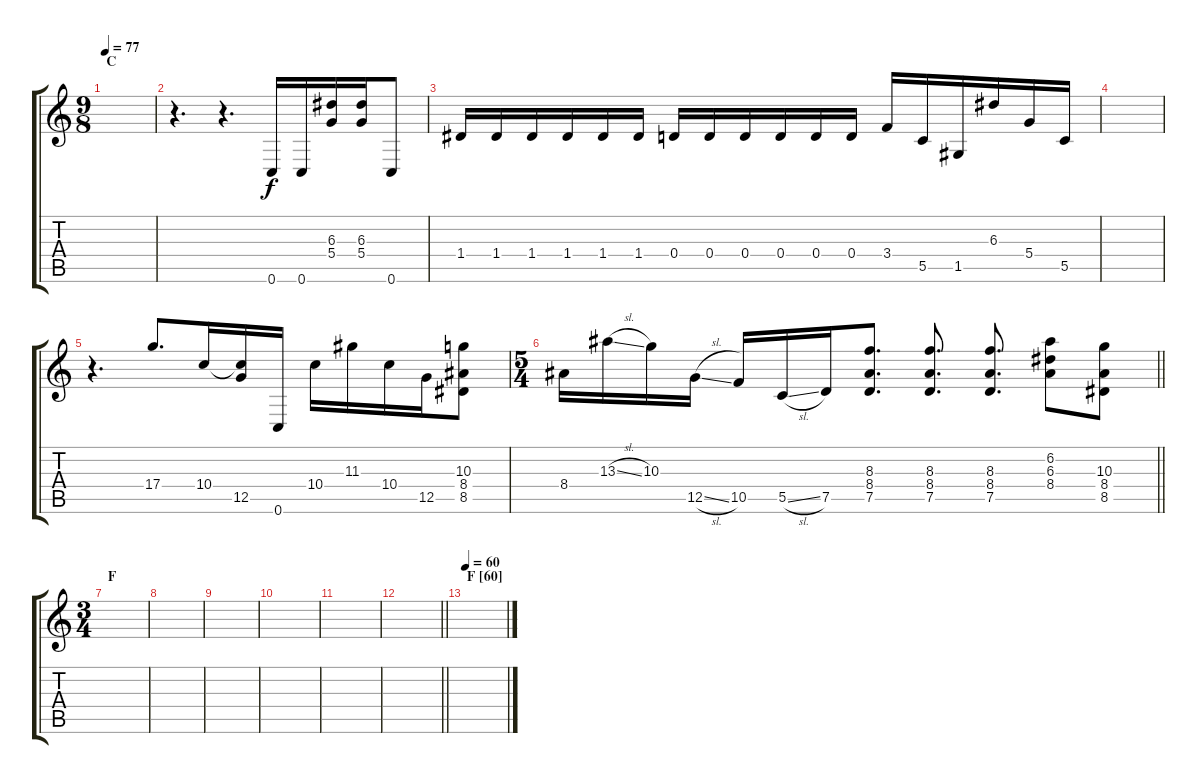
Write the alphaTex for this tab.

\track "" {instrument overdrivenguitar}
\staff {score tabs}
\tuning (G4 E4 A3 D3 G2 C2) {hide}
\ts (9 8)
\section ("" "C")
\tempo 77
\clef g2
\ks c
|
r.4{d} r.4{d} 0.6.16 0.6.16 (6.3 5.4).16 (6.3 5.4).16 0.6.8 |
1.4.16 1.4.16 1.4.16 1.4.16 1.4.16 1.4.16 0.4.16 0.4.16 0.4.16 0.4.16 0.4.16 0.4.16 3.4.16 5.5.16 1.5.16 6.3.16 5.4.16 5.5.16 |
|
r.4{d} 17.4.8{d} 10.4.16 (10.4{t} 12.5).16 0.6.16 10.4.16 11.3.16 10.4.16 12.5.16 (10.3 8.4 8.5).8 |
\ts (5 4)
\barLineRight lightlight
8.4.16 13.3{sl}.16 10.3.16 12.5{sl}.16 10.5.16 5.5{sl}.16 7.5.16 (8.3 8.4 7.5).8{d} (8.3 8.4 7.5).8{d} (8.3 8.4 7.5).8{d} (6.2 6.3 8.4).8 (10.3 8.4 8.5).8 |
\ts (3 4)
\section ("" "F")
|
|
|
|
|
\barLineRight lightlight
|
\section ("" "F [60]")
\tempo 60
